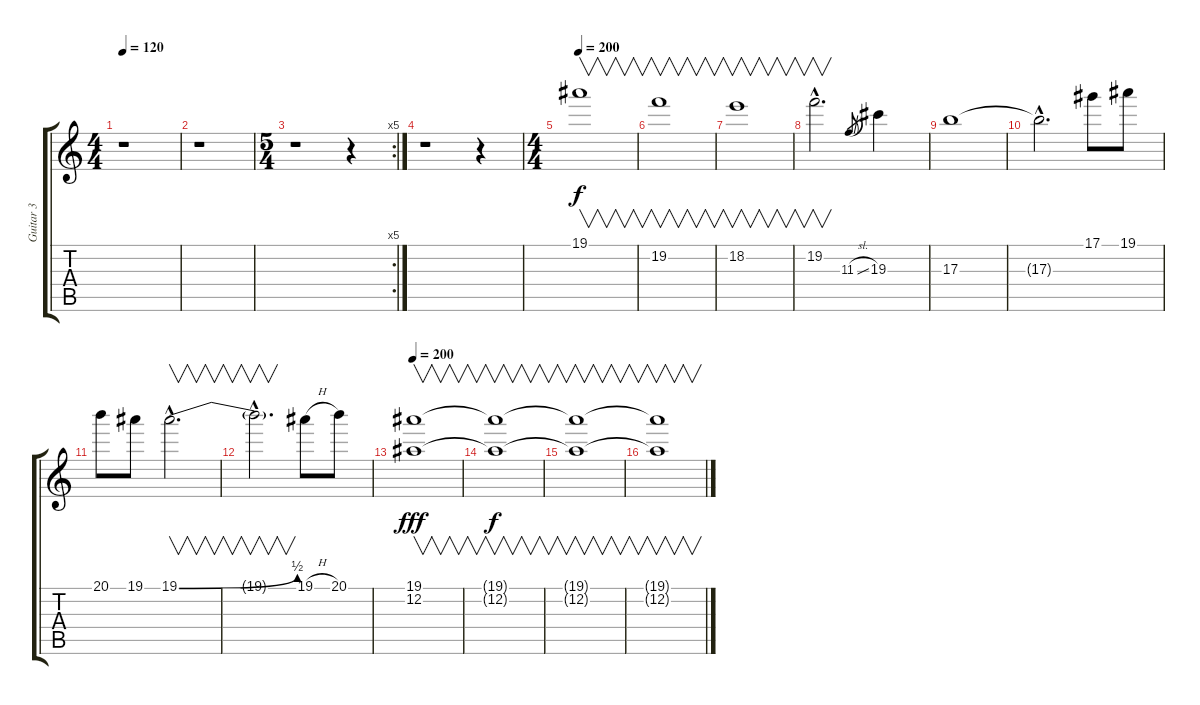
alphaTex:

\track ("Guitar 3" "Guitar 3") {instrument distortionguitar}
\staff {score tabs}
\tuning (Eb4 Bb3 Gb3 Db3 Ab2 Eb2) {hide}
\ts (4 4)
\tempo 120
\clef g2
\ks c
r.1{dy f instrument distortionguitar} |
r.1 |
\rc 5
\ts (5 4)
r.1 r.4 |
r.1 r.4 |
\ts (4 4)
\tempo 200
19.1.1{v} |
19.2.1{v} |
18.2.1{v} |
19.2{hac}.2{v d} 11.3{sl}.8{gr} 19.3.4 |
17.3.1 |
17.3{hac t}.2{d} 17.1.8 19.1.8 |
20.1.8 19.1.8 19.1{be (bend 0 0 60 2) hac}.2{v d} |
19.1{hac t}.2{v d} 19.1{h}.8 20.1.8 |
\tempo 200
(19.1 12.2).1{v dy fff} |
(19.1{t} 12.2{t}).1{v dy f} |
(19.1{t} 12.2{t}).1{v} |
(19.1{t} 12.2{t}).1{v}
